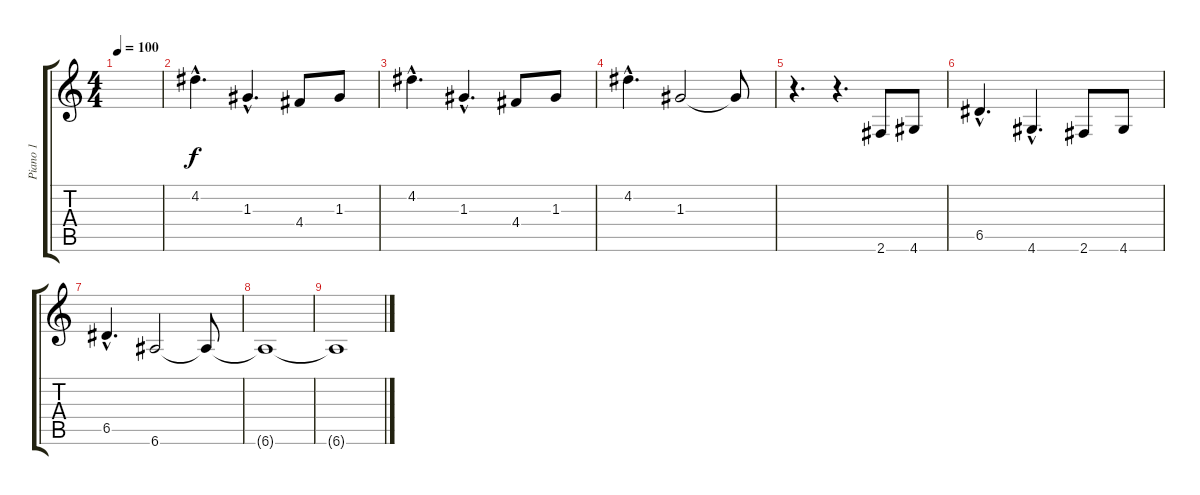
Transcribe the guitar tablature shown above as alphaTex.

\track ("Piano 1" "Piano 1") {instrument brightacousticpiano}
\staff {score tabs}
\tuning (E5 B4 G4 D4 A3 E3) {hide}
\ts (4 4)
\tempo 100
\clef g2
\ks c
|
4.2{hac}.4{d} 1.3{hac}.4{d} 4.4.8 1.3.8 |
4.2{hac}.4{d} 1.3{hac}.4{d} 4.4.8 1.3.8 |
4.2{hac}.4{d} 1.3.2 1.3{t}.8 |
r.4{d} r.4{d} 2.6.8 4.6.8 |
6.5{hac}.4{d} 4.6{hac}.4{d} 2.6.8 4.6.8 |
6.5{hac}.4{d} 6.6.2 6.6{t}.8 |
6.6{t}.1{volume 0} |
6.6{t}.1
